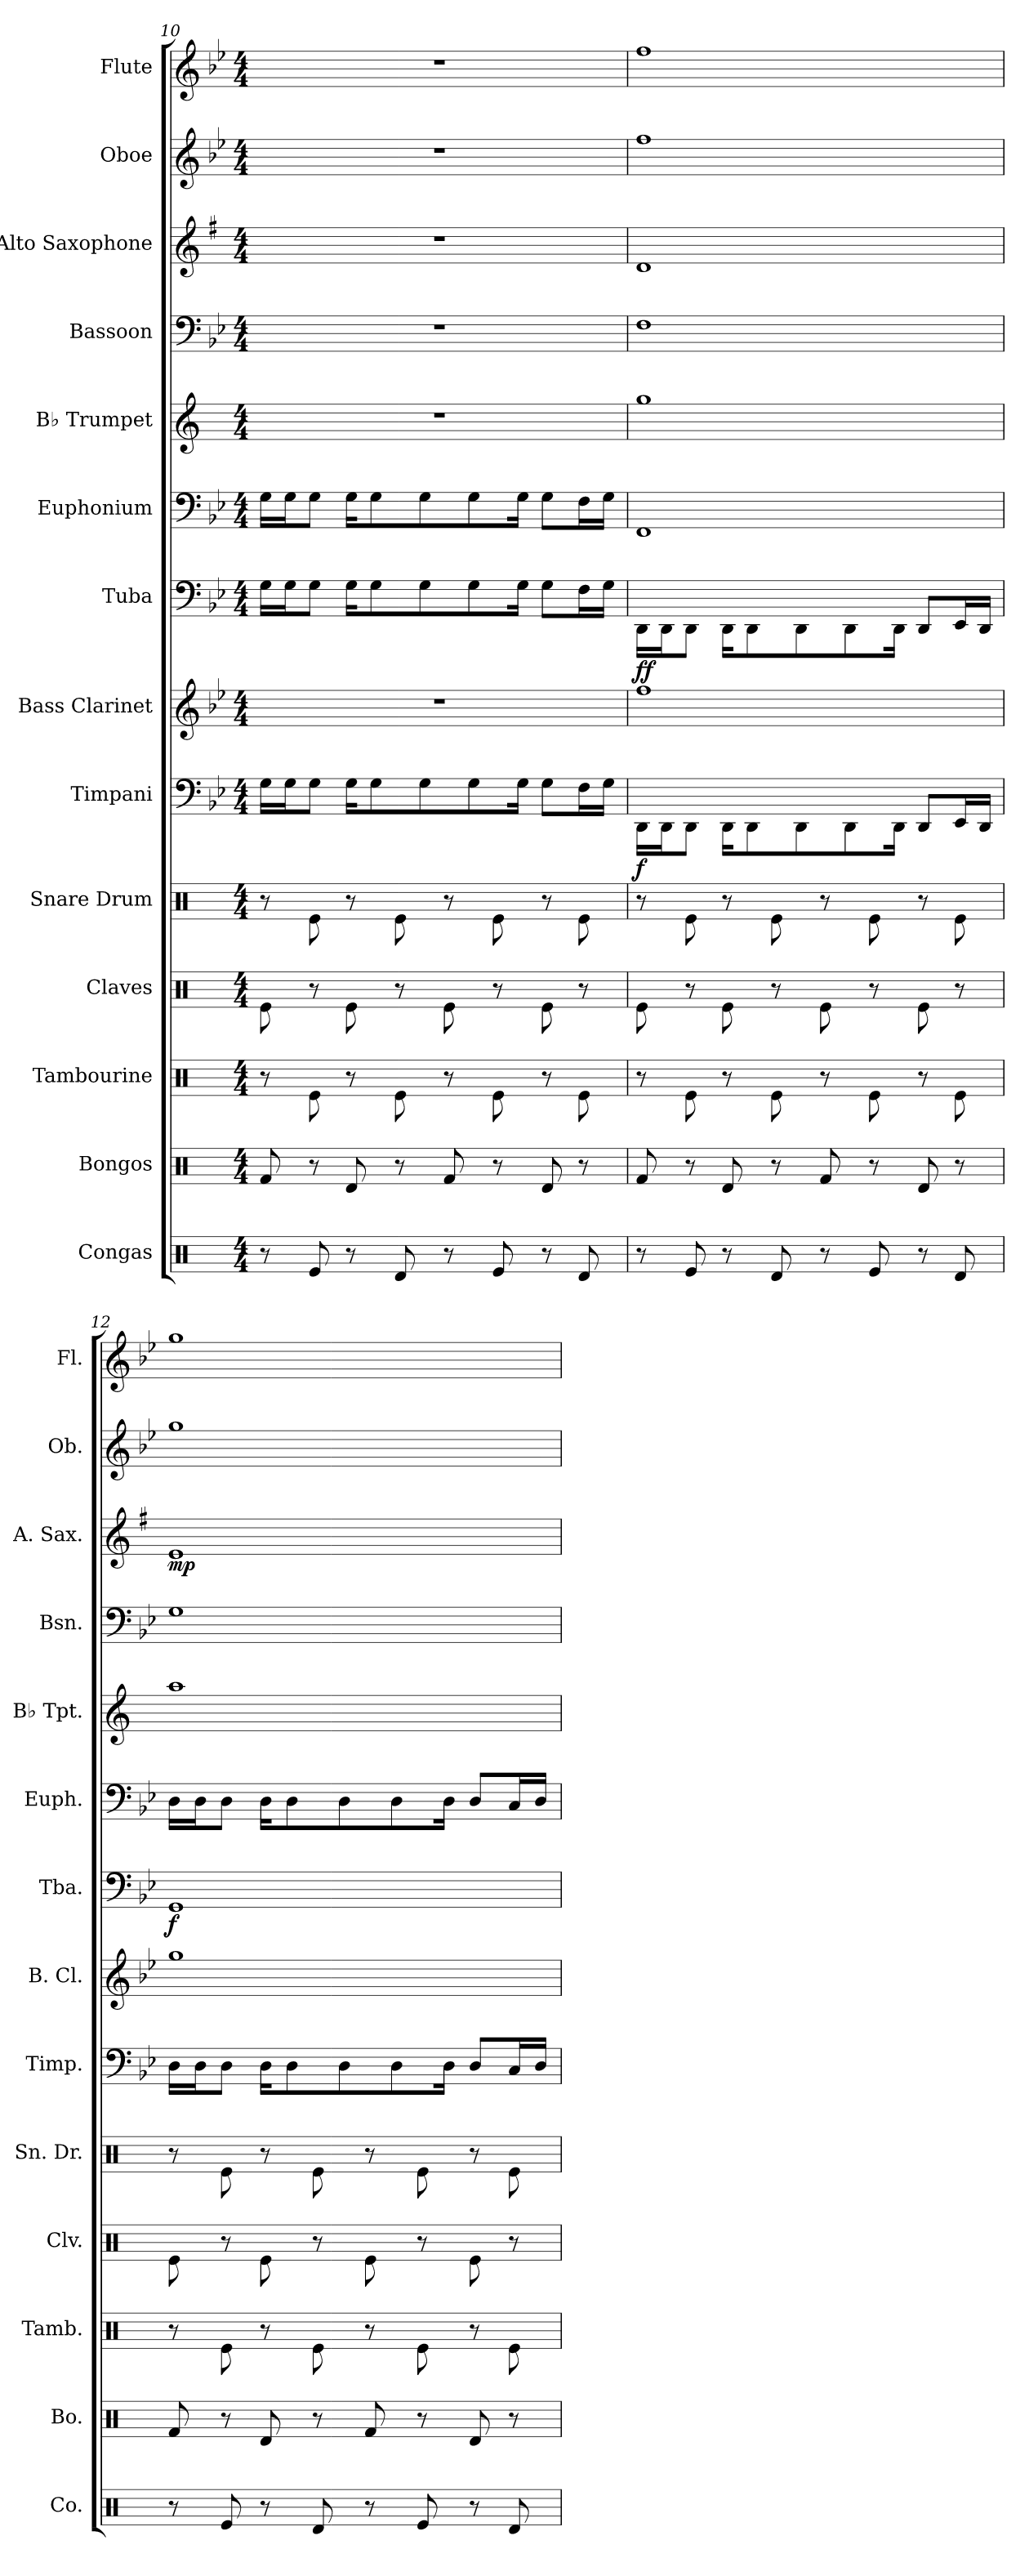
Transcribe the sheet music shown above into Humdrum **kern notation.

**kern	**kern	**kern	**kern	**kern	**kern	**dynam	**kern	**kern	**dynam	**kern	**kern	**kern	**kern	**dynam	**kern	**kern
*part14	*part13	*part12	*part11	*part10	*part9	*part9	*part8	*part7	*part7	*part6	*part5	*part4	*part3	*part3	*part2	*part1
*staff14	*staff13	*staff12	*staff11	*staff10	*staff9	*staff9	*staff8	*staff7	*staff7	*staff6	*staff5	*staff4	*staff3	*staff3	*staff2	*staff1
*I"Congas	*I"Bongos	*I"Tambourine	*I"Claves	*I"Snare Drum	*I"Timpani	*	*I"Bass Clarinet	*I"Tuba	*	*I"Euphonium	*I"B♭ Trumpet	*I"Bassoon	*I"Alto Saxophone	*	*I"Oboe	*I"Flute
*I'Co.	*I'Bo.	*I'Tamb.	*I'Clv.	*I'Sn. Dr.	*I'Timp.	*	*I'B. Cl.	*I'Tba.	*	*I'Euph.	*I'B♭ Tpt.	*I'Bsn.	*I'A. Sax.	*	*I'Ob.	*I'Fl.
!!LO:PB:g=z
*clefX	*clefX	*clefX	*clefX	*clefX	*clefF4	*	*clefG2	*clefF4	*	*clefF4	*clefG2	*clefF4	*clefG2	*	*clefG2	*clefG2
*	*	*	*	*	*	*	*ITrd8c14	*	*	*	*ITrd1c2	*	*ITrd5c9	*	*	*
*k[]	*k[]	*k[]	*k[]	*k[]	*k[b-e-]	*	*k[b-e-]	*k[b-e-]	*	*k[b-e-]	*k[b-e-]	*k[b-e-]	*k[b-e-]	*	*k[b-e-]	*k[b-e-]
*M4/4	*M4/4	*M4/4	*M4/4	*M4/4	*M4/4	*	*M4/4	*M4/4	*	*M4/4	*M4/4	*M4/4	*M4/4	*	*M4/4	*M4/4
=10	=10	=10	=10	=10	=10	=10	=10	=10	=10	=10	=10	=10	=10	=10	=10	=10
8r	8Rf/	8r	8Re\	8r	16G\LL	.	1r	16G\LL	.	16G\LL	1r	1r	1r	.	1r	1r
.	.	.	.	.	16G\J	.	.	16G\J	.	16G\J	.	.	.	.	.	.
8Re/	8r	8Re\	8r	8Re\	8G\J	.	.	8G\J	.	8G\J	.	.	.	.	.	.
8r	8Rd/	8r	8Re\	8r	16G\KL	.	.	16G\KL	.	16G\KL	.	.	.	.	.	.
.	.	.	.	.	8G\	.	.	8G\	.	8G\	.	.	.	.	.	.
8Rd/	8r	8Re\	8r	8Re\	.	.	.	.	.	.	.	.	.	.	.	.
.	.	.	.	.	8G\	.	.	8G\	.	8G\	.	.	.	.	.	.
8r	8Rf/	8r	8Re\	8r	.	.	.	.	.	.	.	.	.	.	.	.
.	.	.	.	.	8G\	.	.	8G\	.	8G\	.	.	.	.	.	.
8Re/	8r	8Re\	8r	8Re\	.	.	.	.	.	.	.	.	.	.	.	.
.	.	.	.	.	16G\Jk	.	.	16G\Jk	.	16G\Jk	.	.	.	.	.	.
8r	8Rd/	8r	8Re\	8r	8G\L	.	.	8G\L	.	8G\L	.	.	.	.	.	.
8Rd/	8r	8Re\	8r	8Re\	16F\L	.	.	16F\L	.	16F\L	.	.	.	.	.	.
.	.	.	.	.	16G\JJ	.	.	16G\JJ	.	16G\JJ	.	.	.	.	.	.
=11	=11	=11	=11	=11	=11	=11	=11	=11	=11	=11	=11	=11	=11	=11	=11	=11
!	!	!	!	!	!	!LO:DY:b	!	!	!LO:DY:b	!	!	!	!	!	!	!
8r	8Rf/	8r	8Re\	8r	16DD\LL	f	1f	16DD\LL	ff	1FF	1ff	1F	1F	.	1ff	1ff
.	.	.	.	.	16DD\J	.	.	16DD\J	.	.	.	.	.	.	.	.
8Re/	8r	8Re\	8r	8Re\	8DD\J	.	.	8DD\J	.	.	.	.	.	.	.	.
8r	8Rd/	8r	8Re\	8r	16DD\KL	.	.	16DD\KL	.	.	.	.	.	.	.	.
.	.	.	.	.	8DD\	.	.	8DD\	.	.	.	.	.	.	.	.
8Rd/	8r	8Re\	8r	8Re\	.	.	.	.	.	.	.	.	.	.	.	.
.	.	.	.	.	8DD\	.	.	8DD\	.	.	.	.	.	.	.	.
8r	8Rf/	8r	8Re\	8r	.	.	.	.	.	.	.	.	.	.	.	.
.	.	.	.	.	8DD\	.	.	8DD\	.	.	.	.	.	.	.	.
8Re/	8r	8Re\	8r	8Re\	.	.	.	.	.	.	.	.	.	.	.	.
.	.	.	.	.	16DD\Jk	.	.	16DD\Jk	.	.	.	.	.	.	.	.
8r	8Rd/	8r	8Re\	8r	8DD/L	.	.	8DD/L	.	.	.	.	.	.	.	.
8Rd/	8r	8Re\	8r	8Re\	16EE-/L	.	.	16EE-/L	.	.	.	.	.	.	.	.
.	.	.	.	.	16DD/JJ	.	.	16DD/JJ	.	.	.	.	.	.	.	.
=12	=12	=12	=12	=12	=12	=12	=12	=12	=12	=12	=12	=12	=12	=12	=12	=12
!	!	!	!	!	!	!	!	!	!LO:DY:b	!	!	!	!	!LO:DY:b	!	!
8r	8Rf/	8r	8Re\	8r	16D\LL	.	1g	1GG	f	16D\LL	1gg	1G	1G	mp	1gg	1gg
.	.	.	.	.	16D\J	.	.	.	.	16D\J	.	.	.	.	.	.
8Re/	8r	8Re\	8r	8Re\	8D\J	.	.	.	.	8D\J	.	.	.	.	.	.
8r	8Rd/	8r	8Re\	8r	16D\KL	.	.	.	.	16D\KL	.	.	.	.	.	.
.	.	.	.	.	8D\	.	.	.	.	8D\	.	.	.	.	.	.
8Rd/	8r	8Re\	8r	8Re\	.	.	.	.	.	.	.	.	.	.	.	.
.	.	.	.	.	8D\	.	.	.	.	8D\	.	.	.	.	.	.
8r	8Rf/	8r	8Re\	8r	.	.	.	.	.	.	.	.	.	.	.	.
.	.	.	.	.	8D\	.	.	.	.	8D\	.	.	.	.	.	.
8Re/	8r	8Re\	8r	8Re\	.	.	.	.	.	.	.	.	.	.	.	.
.	.	.	.	.	16D\Jk	.	.	.	.	16D\Jk	.	.	.	.	.	.
8r	8Rd/	8r	8Re\	8r	8D/L	.	.	.	.	8D/L	.	.	.	.	.	.
8Rd/	8r	8Re\	8r	8Re\	16C/L	.	.	.	.	16C/L	.	.	.	.	.	.
.	.	.	.	.	16D/JJ	.	.	.	.	16D/JJ	.	.	.	.	.	.
=	=	=	=	=	=	=	=	=	=	=	=	=	=	=	=	=
*-	*-	*-	*-	*-	*-	*-	*-	*-	*-	*-	*-	*-	*-	*-	*-	*-
